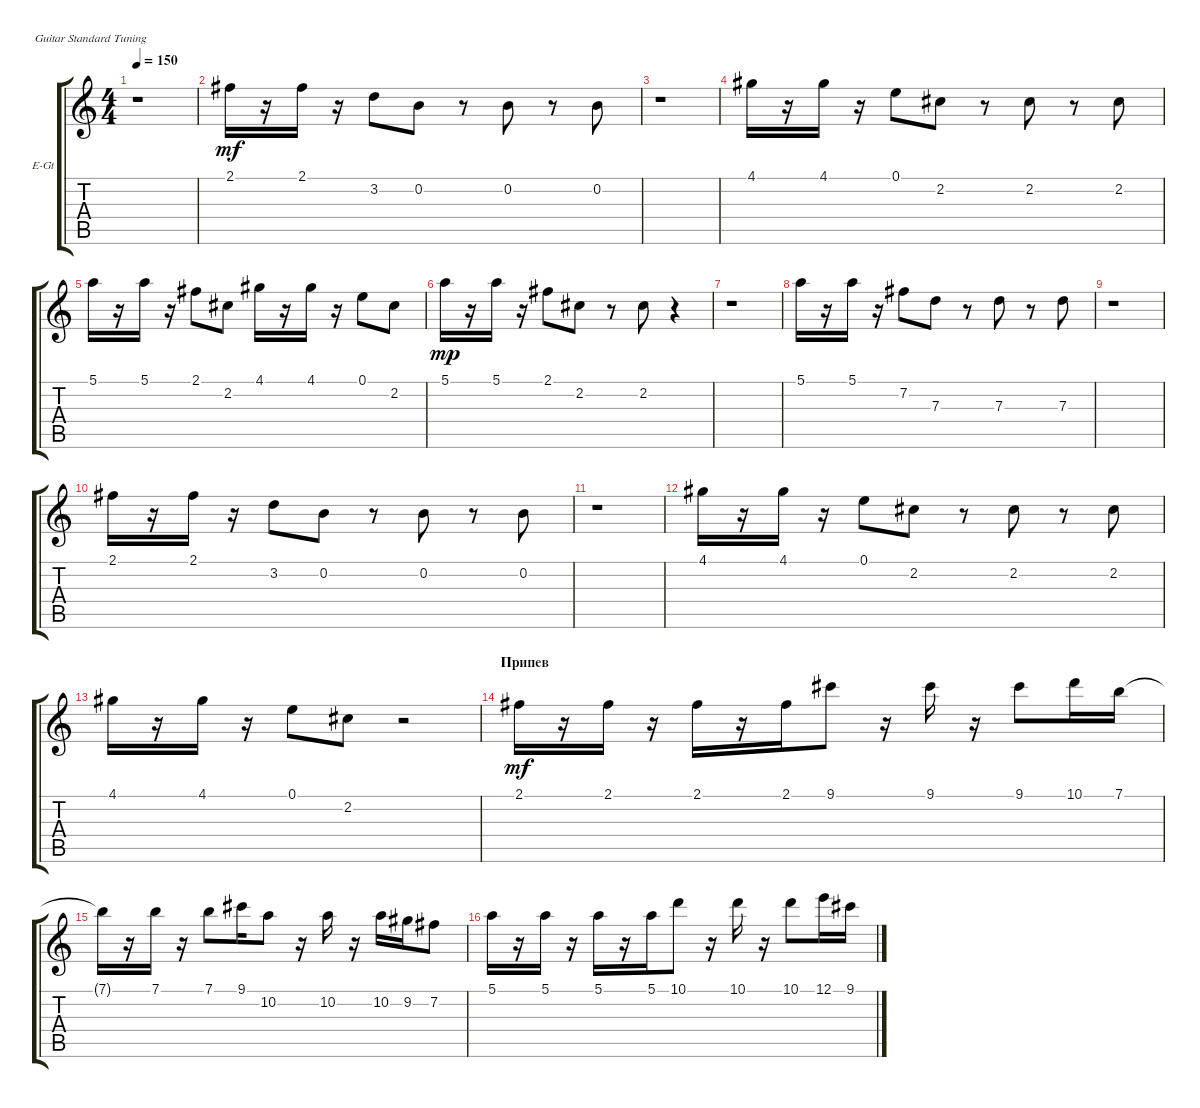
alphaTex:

\bracketExtendMode groupsimilarinstruments
\firstSystemTrackNameOrientation horizontal
\otherSystemsTrackNameOrientation horizontal
\track ("Electric Guitar Solo" "E-Gt") {solo instrument overdrivenguitar}
\staff {score tabs}
\tuning (E4 B3 G3 D3 A2 E2)
\ts (4 4)
\tempo 150
\clef g2
\scale
0.333333
\ks c
r.1{dy mf} |
\scale
0.333333 2.1.16 r.16 2.1.16 r.16 3.2.8 0.2.8 r.8 0.2.8 r.8 0.2.8 |
\scale
0.333333 r.1 |
\scale
0.333333 4.1.16 r.16 4.1.16 r.16 0.1.8 2.2.8 r.8 2.2.8 r.8 2.2.8 |
\scale
0.333333 5.1.16 r.16 5.1.16 r.16 2.1.8 2.2.8 4.1.16 r.16 4.1.16 r.16 0.1.8 2.2.8 |
\scale
0.333333 5.1.16{dy mp} r.16 5.1.16 r.16 2.1.8 2.2.8 r.8 2.2.8 r.4 |
\scale
0.333333 r.1 |
\scale
0.333333 5.1.16 r.16 5.1.16 r.16 7.2.8 7.3.8 r.8 7.3.8 r.8 7.3.8 |
\scale
0.333333 r.1 |
\scale
0.333333 2.1.16 r.16 2.1.16 r.16 3.2.8 0.2.8 r.8 0.2.8 r.8 0.2.8 |
\scale
0.333333 r.1 |
\scale
0.333333 4.1.16 r.16 4.1.16 r.16 0.1.8 2.2.8 r.8 2.2.8 r.8 2.2.8 |
\scale
0.333333 4.1.16 r.16 4.1.16 r.16 0.1.8 2.2.8 r.2 |
\section ("" "Припев")
2.1.16{dy mf} r.16 2.1.16 r.16 2.1.16 r.16 2.1.16 9.1.8 r.16 9.1.16 r.16 9.1.8 10.1.16 7.1.16 |
7.1{t}.16 r.16 7.1.16 r.16 7.1.8 9.1.16 10.2.8 r.16 10.2.16 r.16 10.2.16 9.2.16 7.2.8 |
5.1.16 r.16 5.1.16 r.16 5.1.16 r.16 5.1.16 10.1.8 r.16 10.1.16 r.16 10.1.8 12.1.16 9.1.16
